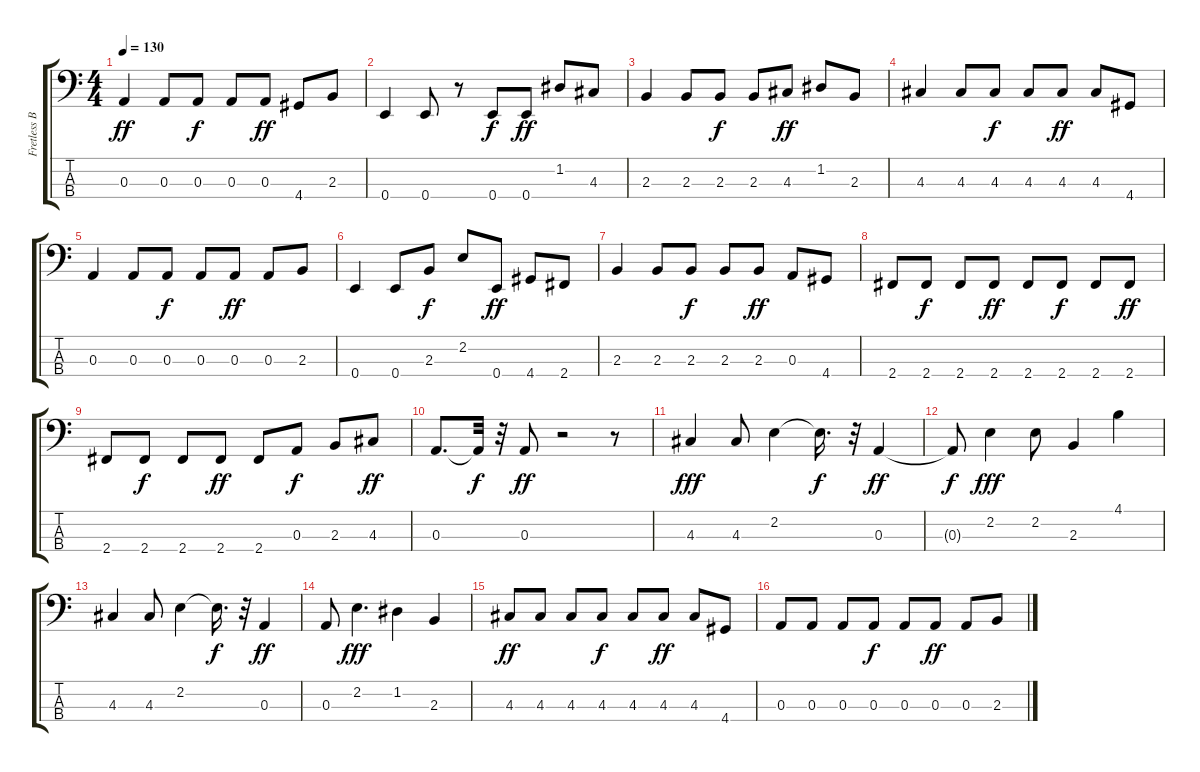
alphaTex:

\track ("Fretless Bass" "Fretless B") {instrument fretlessbass}
\staff {score tabs}
\tuning (G2 D2 A1 E1) {hide}
\ts (4 4)
\tempo 130
\clef f4
\ks c
0.3.4{dy ff} 0.3.8 0.3.8{dy f} 0.3.8 0.3.8{dy ff} 4.4.8 2.3.8 |
0.4.4 0.4.8 r.8 0.4.8{dy f} 0.4.8{dy ff} 1.2.8 4.3.8 |
2.3.4 2.3.8 2.3.8{dy f} 2.3.8 4.3.8{dy ff} 1.2.8 2.3.8 |
4.3.4 4.3.8 4.3.8{dy f} 4.3.8 4.3.8{dy ff} 4.3.8 4.4.8 |
0.3.4 0.3.8 0.3.8{dy f} 0.3.8 0.3.8{dy ff} 0.3.8 2.3.8 |
0.4.4 0.4.8 2.3.8{dy f} 2.2.8 0.4.8{dy ff} 4.4.8 2.4.8 |
2.3.4 2.3.8 2.3.8{dy f} 2.3.8 2.3.8{dy ff} 0.3.8 4.4.8 |
2.4.8 2.4.8{dy f} 2.4.8 2.4.8{dy ff} 2.4.8 2.4.8{dy f} 2.4.8 2.4.8{dy ff} |
2.4.8 2.4.8{dy f} 2.4.8 2.4.8{dy ff} 2.4.8 0.3.8{dy f} 2.3.8 4.3.8{dy ff} |
0.3.8{d} 0.3{t}.32{dy f} r.32 0.3.8{dy ff} r.2 r.8 |
4.3.4{dy fff} 4.3.8 2.2.4 2.2{t}.16{d dy f} r.32 0.3.4{dy ff} |
0.3{t}.8{dy f} 2.2.4{dy fff} 2.2.8 2.3.4 4.1.4 |
4.3.4 4.3.8 2.2.4 2.2{t}.16{d dy f} r.32 0.3.4{dy ff} |
0.3.8 2.2.4{d dy fff} 1.2.4 2.3.4 |
4.3.8{dy ff} 4.3.8 4.3.8 4.3.8{dy f} 4.3.8 4.3.8{dy ff} 4.3.8 4.4.8 |
0.3.8 0.3.8 0.3.8 0.3.8{dy f} 0.3.8 0.3.8{dy ff} 0.3.8 2.3.8
